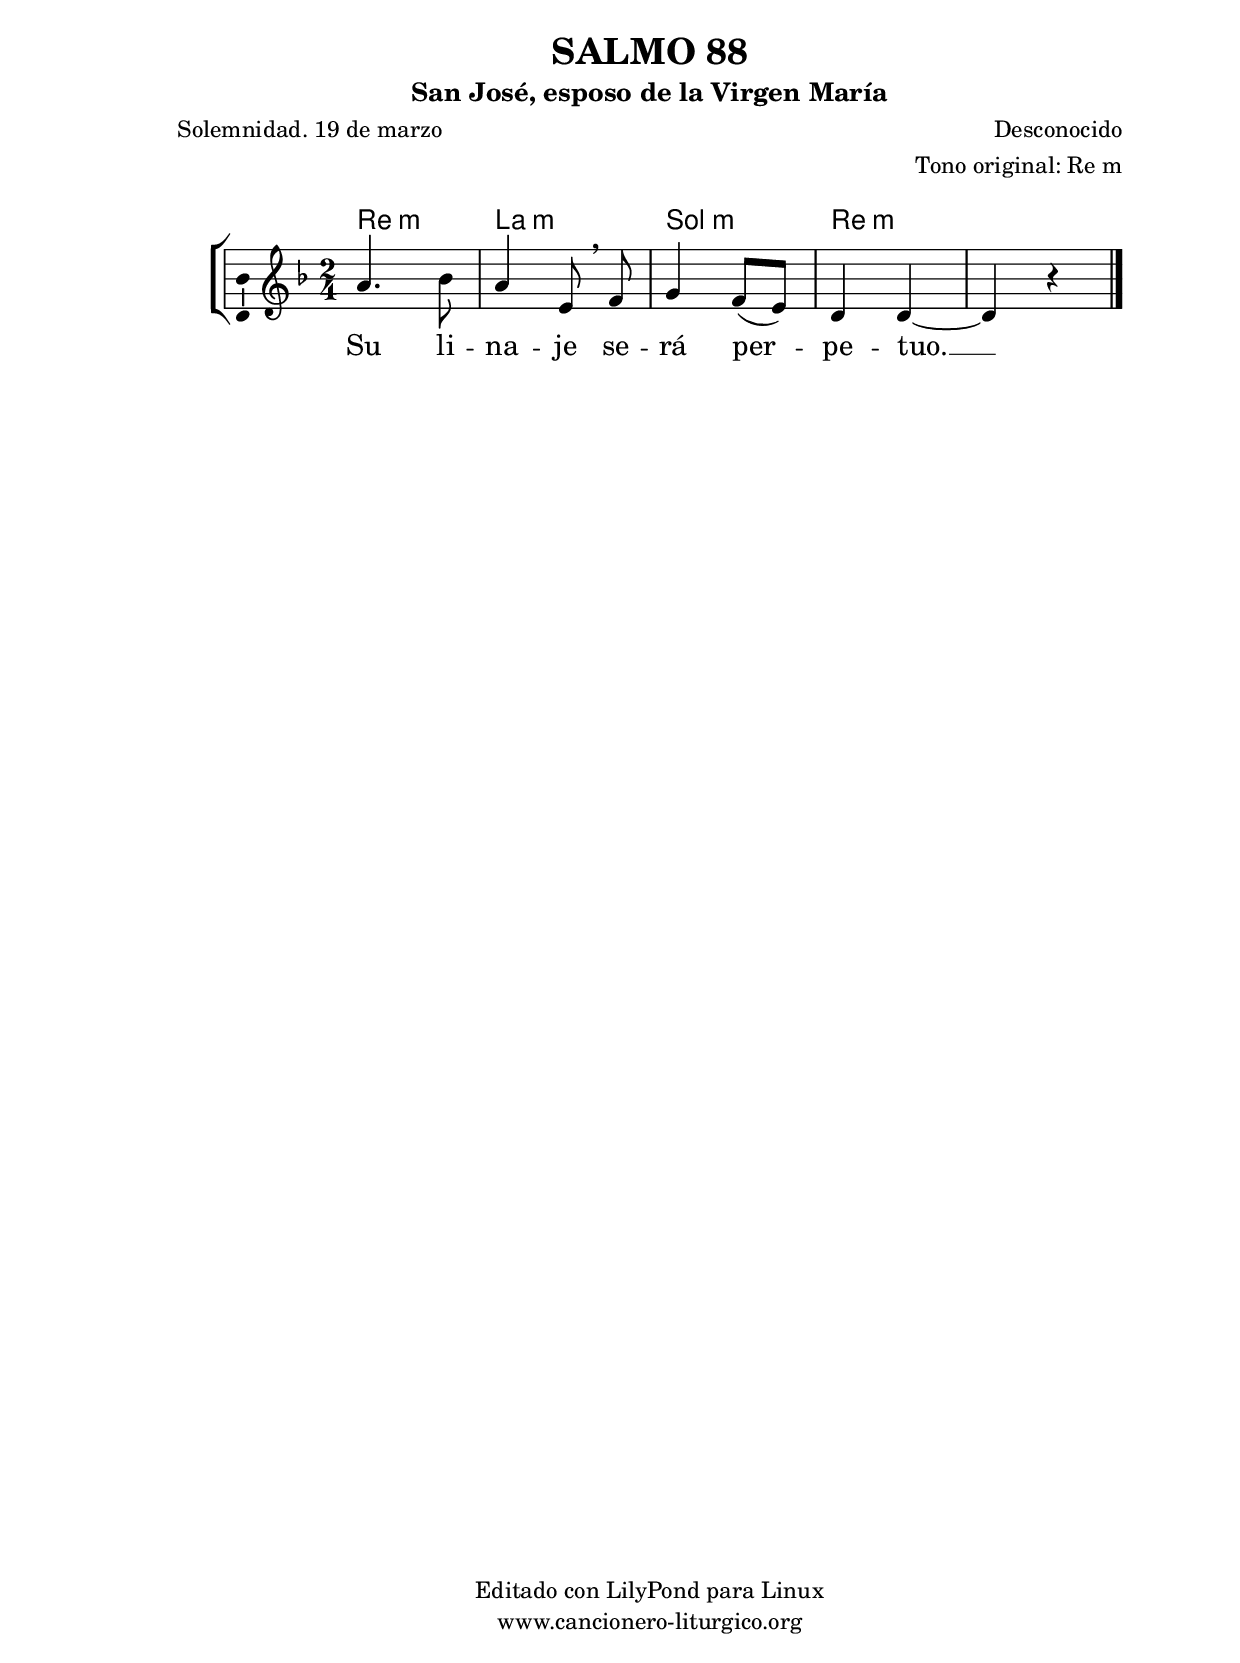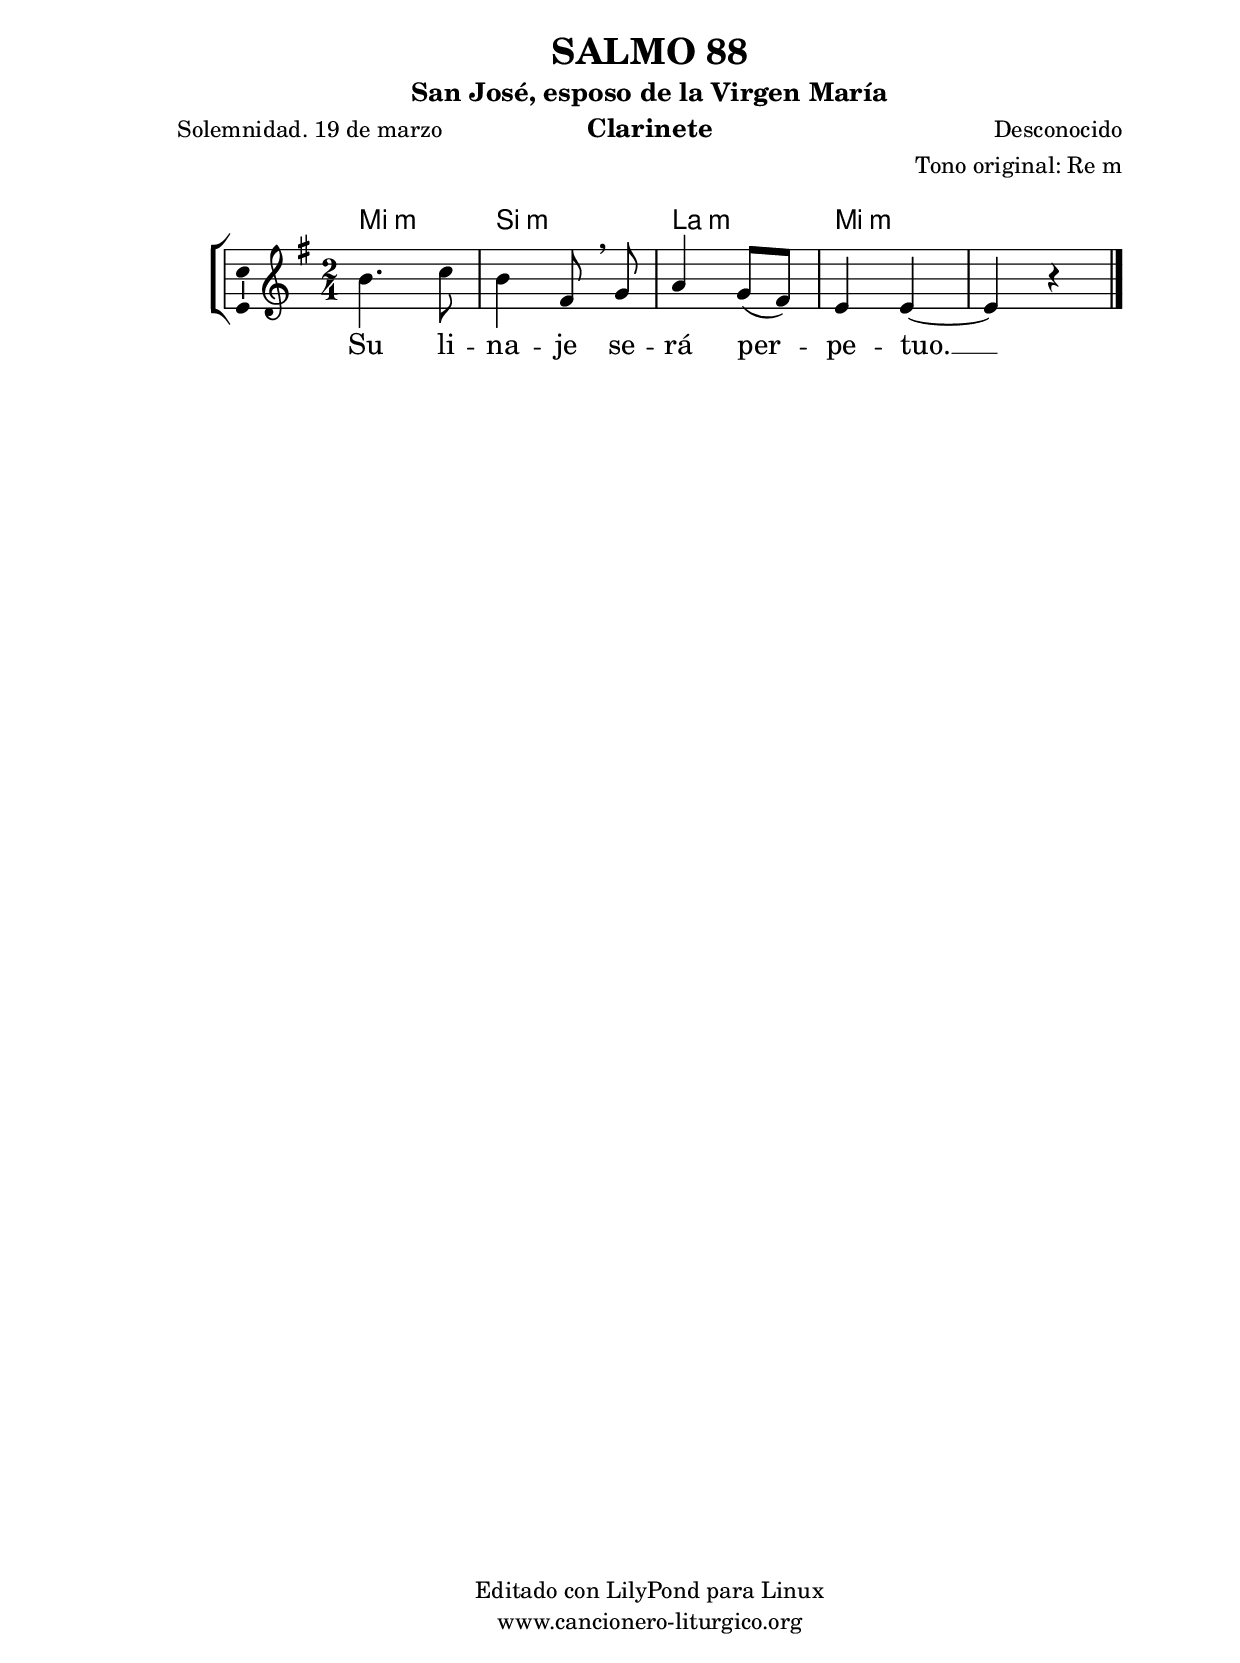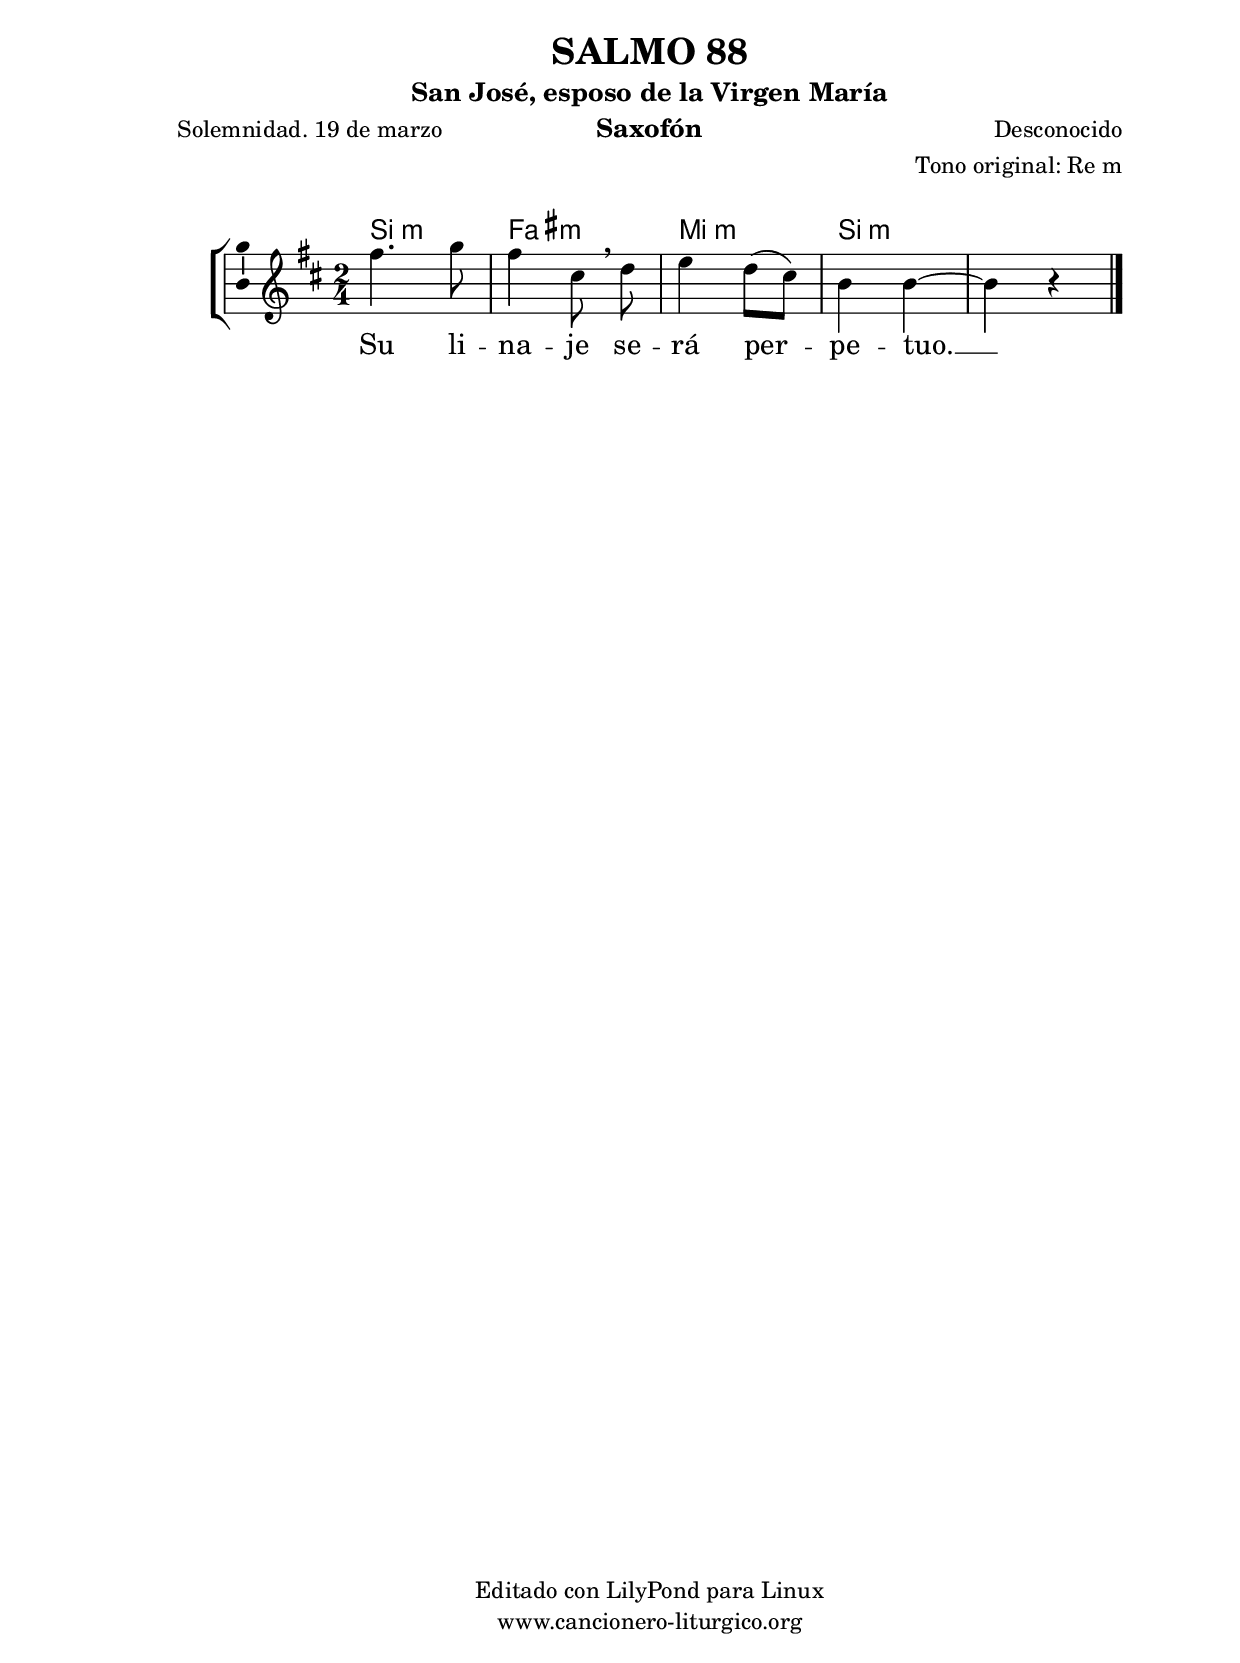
%
%para convertir .midi en .wav:
%timidity filename.midi -Ow -o finename.wav
%
%
%Para convertir de .wav a .mp3:
%lame -h -m j filename.wav
%
%
%para escuchar el midi:
%timidity nombrefichero.midi
%


%versión de lilypond para la que se ha escrito esta partitura:
\version "2.16.0"

	%Tamaño papel
	#(set-default-paper-size "a4")
	%Tamaño partitura
	#(set-global-staff-size 20)
	%No responde al pulsar sobre una nota
	#(ly:set-option 'point-and-click #f)

%parámetros del encabezamiento:
\header {
	title = "SALMO 88"
	subtitle = "San José, esposo de la Virgen María"
	composer = "Desconocido"
	poet = "Solemnidad. 19 de marzo"
	meter = ""
	arranger = "Tono original: Re m"
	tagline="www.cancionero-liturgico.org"
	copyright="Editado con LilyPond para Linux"
	tiempo = ""
	usos = "Salmo"
	letra = "Su linaje será perpetuo."
	}

%parámetros asociados al papel:
\paper  {
	oddHeaderMarkup = \markup {\fill-line { \on-the-fly #not-first-page \fromproperty #'header:title \on-the-fly #not-first-page \fromproperty #'header:composer }}
	evenHeaderMarkup = \markup {\fill-line { \fromproperty #'header:composer \fromproperty #'header:title }}
	#(set-paper-size "a4")
	print-page-number = ##f
	first-page-number = 1
	print-first-page-number = ##f
%	head-separation = 3.0 \cm
	top-margin = 2.0 \cm
	bottom-margin = 0.5\cm
%%%	bottom-margin = -1.0\cm
	left-margin = 3.0 \cm
	line-width = 16.0 \cm 
	indent = 8\mm
	interscoreline = 2.\mm
	between-system-space = 15\mm
%	para que las partituras no llenen la hoja:
	ragged-bottom = ##t
%	idem para la última hoja:
	ragged-last-bottom = ##f
%	para que las partituras llenen el ancho del papel:
	ragged-last = ##f
	after-title-space = 2.5 \cm
%page-count=1
%system-count=8

	%Flexible Vertical Spacing
%	markup-markup-spacing =
%	#'((basic-distance . 15) (minimum-distance . 15) (padding . 3))
	markup-system-spacing =
	#'((basic-distance . 15) (minimum-distance . 15) (padding . 3))
	system-system-spacing =
	#'((basic-distance . 15) (minimum-distance . 15) (padding . 3))
	score-system-spacing =
	#'((basic-distance . 15) (minimum-distance . 15) (padding . 5))
%	top-system-spacing = % header
%	#'((basic-distance . 8) (minimum-distance . 0) (padding . 3))
%	top-markup-spacing =
%	#'((basic-distance . 20) (minimum-distance . 20) (padding . 3))
	last-bottom-spacing = % footer
	#'((basic-distance . 5) (minimum-distance . 5) (padding . 3))
%	score-markup-spacing =
%	#'((basic-distance . 16) (minimum-distance . 13) (padding . 3))

	}


%parámetros que afectan a toda la partitura:
global =  {
	%clave de sol (G):
	\clef G
	%armadura:
%	\transpose e d
	\key d \minor
	\tempo 4=100
	\set Score.tempoHideNote = ##t
	}


acordes = {
	\italianChords
	\chordmode {
%	\transpose e d
{

d2:m a:m g:m d:m d:m

	}
	}
}

melodia = 
%	\transpose e d
{
	\relative c''{
	\time 2/4

a4. bes8
a4 e8 \breathe f
g4 f8 (e)
d4 d~
d4 r4

	\bar "|."
	}
	}


texto = \lyricmode {
Su li -- na -- je se -- rá per -- pe -- tuo. __
	}


acordesStaff = \context ChordNames = acordesStaff <<
	\set chordChanges = ##t
	\acordes
	>>


vozStaff = \context Voice = vozStaff
\with {\consists "Ambitus_engraver"}
<<
%	\set Staff.instrumentName = ""
%	\set Staff.shortInstrumentName = ""
%	\set Staff.midiInstrument = #"clarinet"
%	\set Staff.midiInstrument = #"cello"
%	\set Staff.midiInstrument = #"flute"
	\set Staff.midiInstrument = #"electric guitar (jazz)"
%	\set Staff.midiInstrument = #"english horn"
%	\set Staff.midiInstrument = #"violin"
%	\set Staff.midiInstrument = #"glockenspiel"
	\set Staff.midiMinimumVolume = #0.7
	\set Staff.midiMaximumVolume = #0.9
	\global
	\melodia
	>>


textoStaff = \context Lyrics = textoStaff <<
	\lyricsto vozStaff \texto
	>>

\book {
	\score {
		\context ChoirStaff {
			\override StaffGroup.SystemStartBracket #'collapse-height = #1
			\override Score.SystemStartBar #'collapse-height = #1
			<<
			\acordesStaff
			\vozStaff
			\textoStaff
			>>
			}
		\layout {
	    		\context {
				\Lyrics
				\override LyricText #'font-size = #2
				}
	   		 \context {
				\Score
				%fontSize = #3
				\override StaffSymbol #'staff-space = #(magstep +3)
				%\override Beam #'thickness = #0.55
				%\override SpacingSpanner #'spacing-increment = #1.0
				%\override Slur #'height-limit = #1.5
				}
			}
		}
	\score {
		\unfoldRepeats
		\context ChoirStaff {
			<<
			\acordesStaff
			\vozStaff
			>>
			}
		\midi {
	  		\context {
	  			\Score
				tempoWholesPerMinute = #(ly:make-moment 70 4)
				}
			}
		}
	}

%Partitura para clarinete
#(define output-suffix "C")
\book {
	\header{
		instrument = "Clarinete"
		}
	\score {
		\context ChoirStaff {
			\override StaffGroup.SystemStartBracket #'collapse-height = #1
			\override Score.SystemStartBar #'collapse-height = #1
\transpose c d
			<<
			\acordesStaff
			\vozStaff
			\textoStaff
			>>
			}
		\layout {
	    		\context {
				\Lyrics
				\override LyricText #'font-size = #2
				}
	   		 \context {
				\Score
				%fontSize = #3
				\override StaffSymbol #'staff-space = #(magstep +3)
				%\override Beam #'thickness = #0.55
				%\override SpacingSpanner #'spacing-increment = #1.0
				%\override Slur #'height-limit = #1.5
				}
			}
		}
	}

%Partitura para saxofón
#(define output-suffix "S")
\book {
	\header{
		instrument = "Saxofón"
		}
	\score {
		\context ChoirStaff {
			\override StaffGroup.SystemStartBracket #'collapse-height = #1
			\override Score.SystemStartBar #'collapse-height = #1
\transpose c a
			<<
			\acordesStaff
			\vozStaff
			\textoStaff
			>>
			}
		\layout {
	    		\context {
				\Lyrics
				\override LyricText #'font-size = #2
				}
	   		 \context {
				\Score
				%fontSize = #3
				\override StaffSymbol #'staff-space = #(magstep +3)
				%\override Beam #'thickness = #0.55
				%\override SpacingSpanner #'spacing-increment = #1.0
				%\override Slur #'height-limit = #1.5
				}
			}
		}
	}

